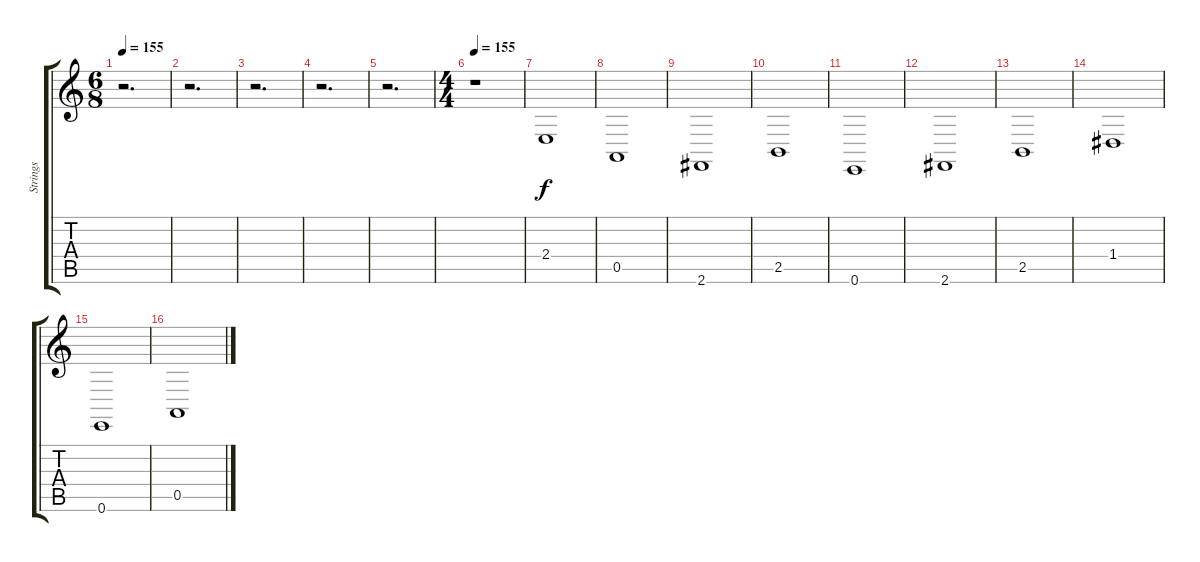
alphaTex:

\track ("Strings" "Strings") {instrument stringensemble1}
\staff {score tabs}
\tuning (E4 B3 G3 D3 A2 E2) {hide}
\ts (6 8)
\tempo 155
\tempo 50
\tempo 155
\clef g2
\ks c
r.2{d dy f instrument stringensemble1} |
r.2{d} |
r.2{d} |
r.2{d} |
r.2{d} |
\ts (4 4)
\tempo 155
r.1 |
2.4.1 |
0.5.1 |
2.6.1 |
2.5.1 |
0.6.1 |
2.6.1 |
2.5.1 |
1.4.1 |
0.6.1 |
0.5.1
